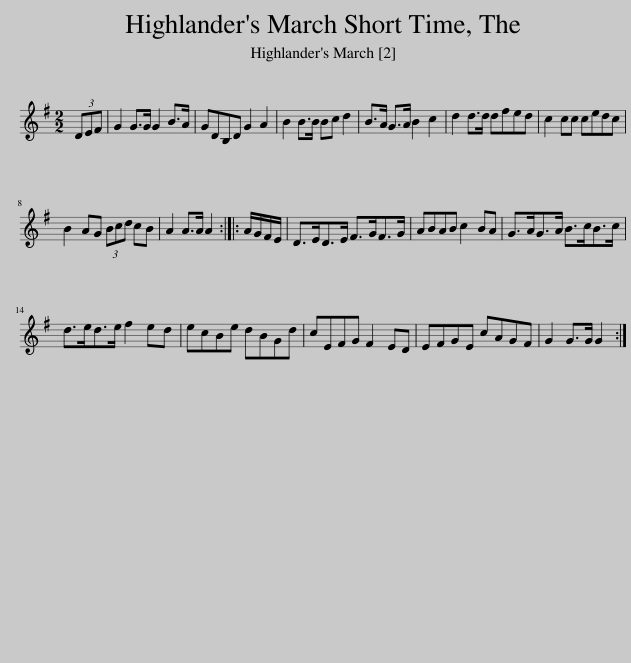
X:1
L:1/8
M:2/2
I:linebreak $
K:G
V:1 treble
V:1
 (3DEF | G2 G>G G2 B>A | GDB,D G2 A2 | B2 B>B Bc d2 | B>A G>A B2 c2 | %5
 d2 d>d dfed | c2 cc cedc |$ B2 AG (3Bcd cB | A2 A>A A2 :: A/G/F/E/ | %10
 D>ED>E F>GF>G | ABAB c2 BA | G>AG>A B>cB>c |$ d>ed>e f2 ed | ecBe dBGd | %15
 cEFG F2 ED | EFGE cAGF | G2 G>G G2 :| %18
